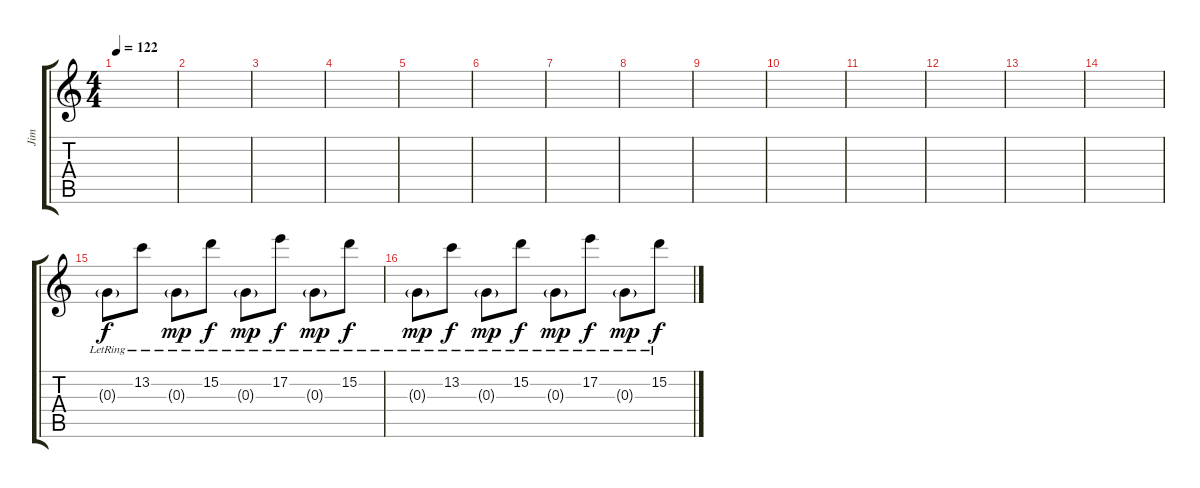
\track ("Jim" "Jim") {instrument electricguitarclean}
\staff {score tabs}
\tuning (E4 B3 G3 D3 A2 E2) {hide}
\ts (4 4)
\tempo 122
\clef g2
\ks c
|
|
|
|
|
|
|
|
|
|
|
|
|
|
0.3{g lr}.8 13.2{lr}.8{dy f} 0.3{g lr}.8{dy mp} 15.2{lr}.8{dy f} 0.3{g lr}.8{dy mp} 17.2{lr}.8{dy f} 0.3{g lr}.8{dy mp} 15.2{lr}.8{dy f} |
0.3{g lr}.8{dy mp} 13.2{lr}.8{dy f} 0.3{g lr}.8{dy mp} 15.2{lr}.8{dy f} 0.3{g lr}.8{dy mp} 17.2{lr}.8{dy f} 0.3{g lr}.8{dy mp} 15.2{lr}.8{dy f}
